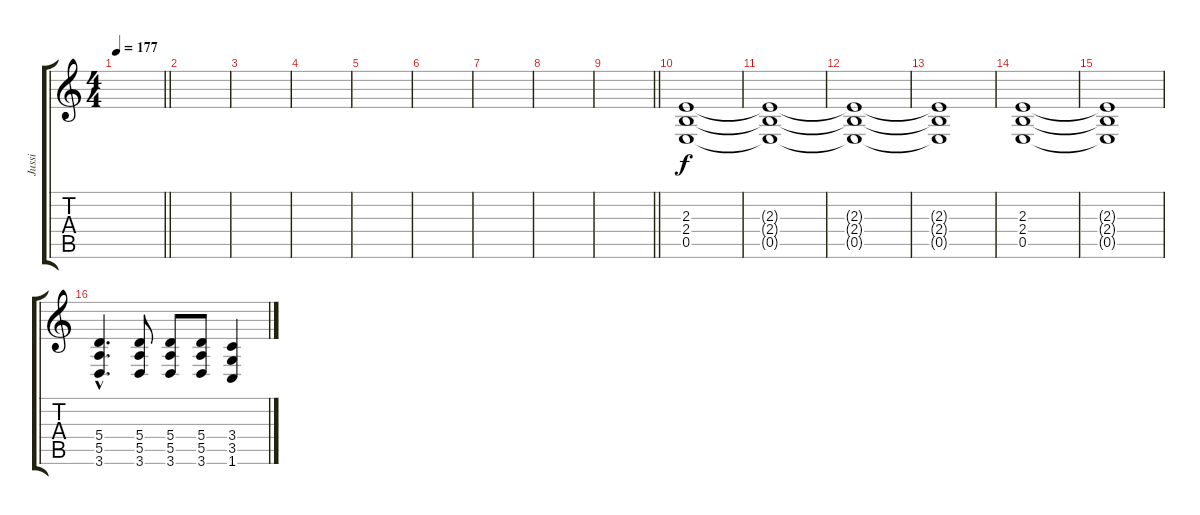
\track ("Jussi" "Jussi") {instrument distortionguitar}
\staff {score tabs}
\tuning (B3 Gb3 D3 A2 E2 B1) {hide}
\ts (4 4)
\tempo 177
\clef g2
\barLineRight lightlight
\ks c
|
|
|
|
|
|
|
|
\barLineRight lightlight
|
(2.3 2.4 0.5).1 |
(2.3{t} 2.4{t} 0.5{t}).1 |
(2.3{t} 2.4{t} 0.5{t}).1 |
(2.3{t} 2.4{t} 0.5{t}).1 |
(2.3 2.4 0.5).1 |
(2.3{t} 2.4{t} 0.5{t}).1 |
(5.4{hac} 5.5{hac} 3.6{hac}).4{d} (5.4 5.5 3.6).8 (5.4 5.5 3.6).8 (5.4 5.5 3.6).8 (3.4 3.5 1.6).4
